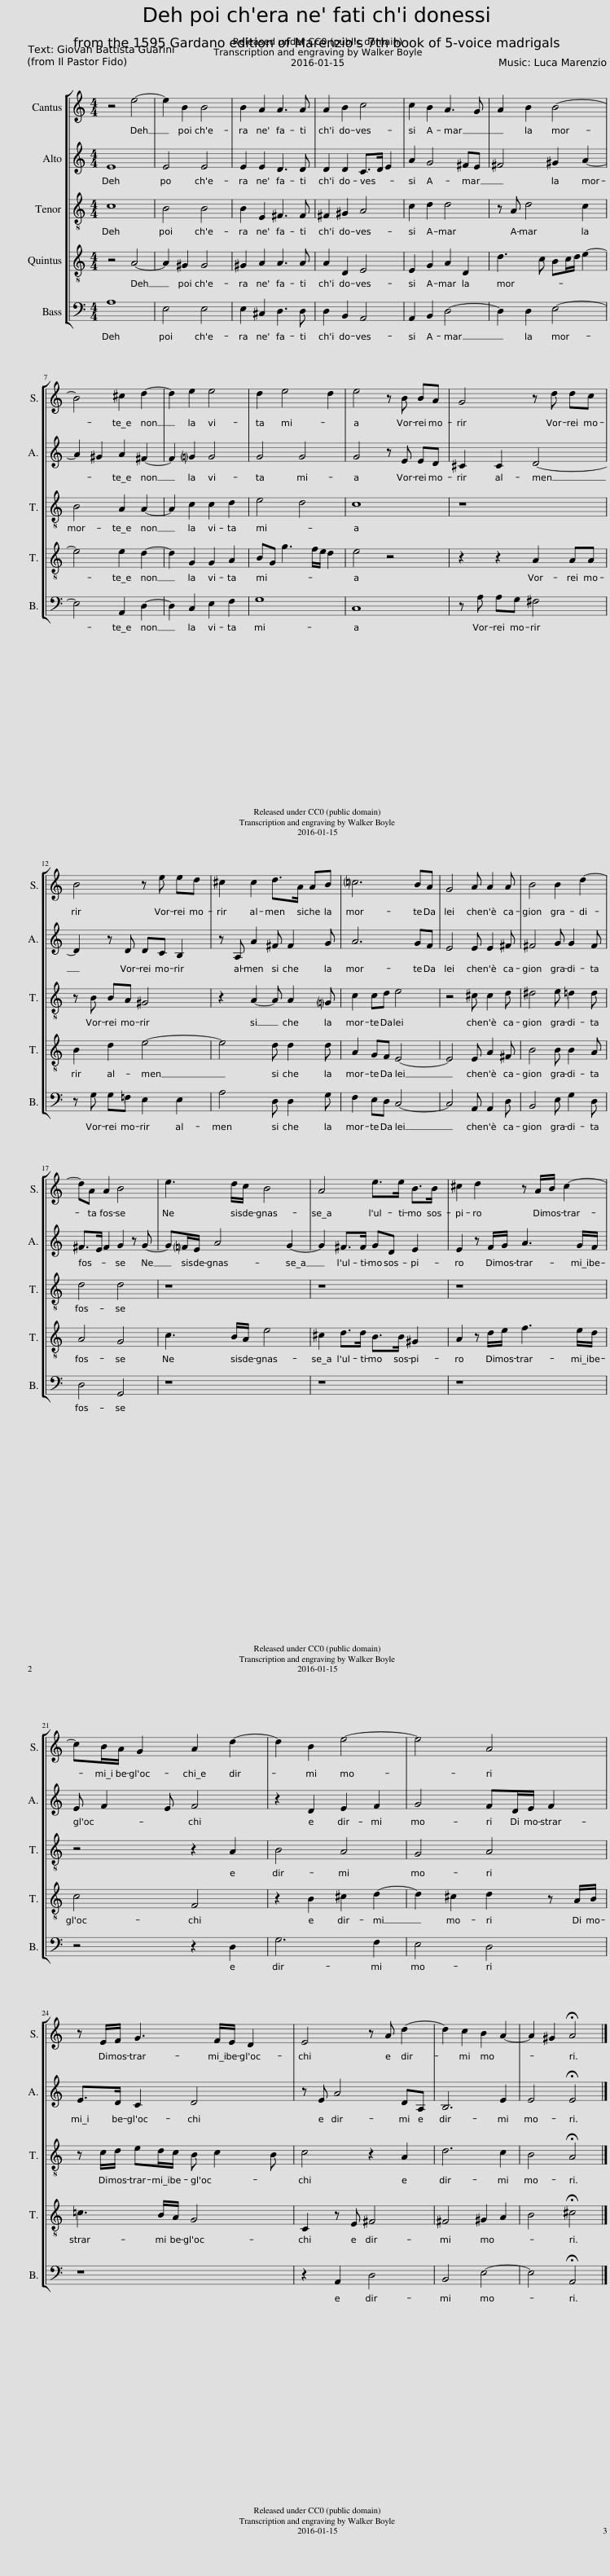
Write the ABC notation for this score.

X:1
%%score [ 1 2 3 4 5 ]
L:1/8
M:4/4
I:linebreak $
K:C
V:1 treble
V:2 treble
V:3 treble-8 transpose=-12
V:4 treble-8 transpose=-12
V:5 bass
V:1
 z4 e4- | e2 B2 B4 | B2 A2 A3 A | A2 B2 c4 | c2 B2 A3 G | %5
 A2 B2 B4- |$ B4 ^c2 d2- | d2 e2 e4 | d2 e4 d2 | e4 z B BA | %10
 G4 z d dc |$ B4 z e ed | ^c2 c2 d>A AB | !courtesy!=c6 BA | G4 A A2 A | %15
 B4 B2 d2- |$ dA A2 B4 | e3 d/c/ B4 | A4 e>e B>B | ^c2 d2 z A/B/ c2- |$ %20
 cB/A/ G2 A2 d2- | d2 B2 e4- | e4 A4 |$ z E/F/ G3 F/E/ D2 | E4 z A d2- | %25
 d2 c2 B2 A2- | A2 ^G2 !fermata!A4 |] %27
V:2
 E8 | E4 E4 | E2 E2 D3 D | D2 D2 C>D E2 | A2 G4 ^FE | %5
 ^F4 ^G2 A2- |$ A2 ^G2 A2 ^F2- | F2 !courtesy!=G2 G4 | G4 G4 | G4 z E ED | %10
 ^C2 C2 D4- |$ D2 z D DC B,2 | z A, A2 ^F F2 G | A6 GF | E4 E E2 ^F | %15
 ^F4 G G2 F |$ ^F>E F2 G2 z G- | G!courtesy!=F/E/ A4 G2- | G2 ^F>F GD E2 | E2 z F/G/ A3 G/F/ |$ %20
 E F2 E F4 | z2 D2 E2 F2 | G4 FD/E/ F2 |$ E>D C2 D4 | z E A4 DA, | %25
 B,6 E2 | E4 !fermata!E4 |] %27
V:3
 c8 | B4 B4 | B2 E2 ^F3 F | ^F2 ^G2 A4 | c2 d2 d4 | %5
 z A d4 c2 |$ B4 A2 A2- | A2 c2 c2 d2 | e4 d4 | c8 | %10
 z8 |$ z B BA ^G4 | z2 A2- A A2 !courtesy!=G | c2 cd e4 | z4 ^c c2 d | %15
 ^d4 e =d2 d |$ d4 d4 | z8 | z8 | z8 |$ %20
 z4 z2 A2 | B4 A4 | G4 A4 |$ z c/d/ ed/c/ B c2 B | c4 z2 A2 | %25
 d6 c2 | B4 !fermata!A4 |] %27
V:4
 z4 A4- | A2 ^G2 G4 | ^G2 A2 A3 A | A2 D2 E4 | E2 G2 A2 D2 | %5
 d3 c Bc/d/ e2- |$ e4 e2 d2- | d2 G2 G2 A2 | BG g3 f/e/ d2 | e4 z4 | %10
 z2 z2 A2 AA |$ B2 d2 e4- | e4 d d2 d | A2 GF E4- | E4 E A2 ^F | %15
 B4 B B2 A |$ A4 G4 | c3 B/A/ e4 | ^c2 d>d B>B ^G2 | A2 z d/e/ f3 e/d/ |$ %20
 c4 F4 | z2 B2 ^c2 d2- | d2 ^c2 d2 z A/B/ |$ =c3 B/A/ G4 | C2 z E ^F4 | %25
 ^F4 ^G2 A2 | B4 !fermata!^c4 |] %27
V:5
 A,8 | E,4 E,4 | E,2 ^C,2 D,3 D, | D,2 B,,2 A,,4 | A,,2 B,,2 D,4- | %5
 D,2 D,2 E,4- |$ E,4 A,,2 D,2- | D,2 C,2 E,2 F,2 | G,8 | C,8 | %10
 z A, A,G, ^F,4 |$ z G, G,=F, E,2 E,2 | A,4 D, D,2 G, | F,2 E,D, C,4- | C,4 A,, A,,2 D, | %15
 B,,4 E, G,2 D, |$ D,4 G,,4 | z8 | z8 | z8 |$ %20
 z4 z2 D,2 | G,6 F,2 | E,4 D,4 |$ z8 | z2 A,,2 D,4 | %25
 B,,4 E,4- | E,4 !fermata!A,,4 |] %27
